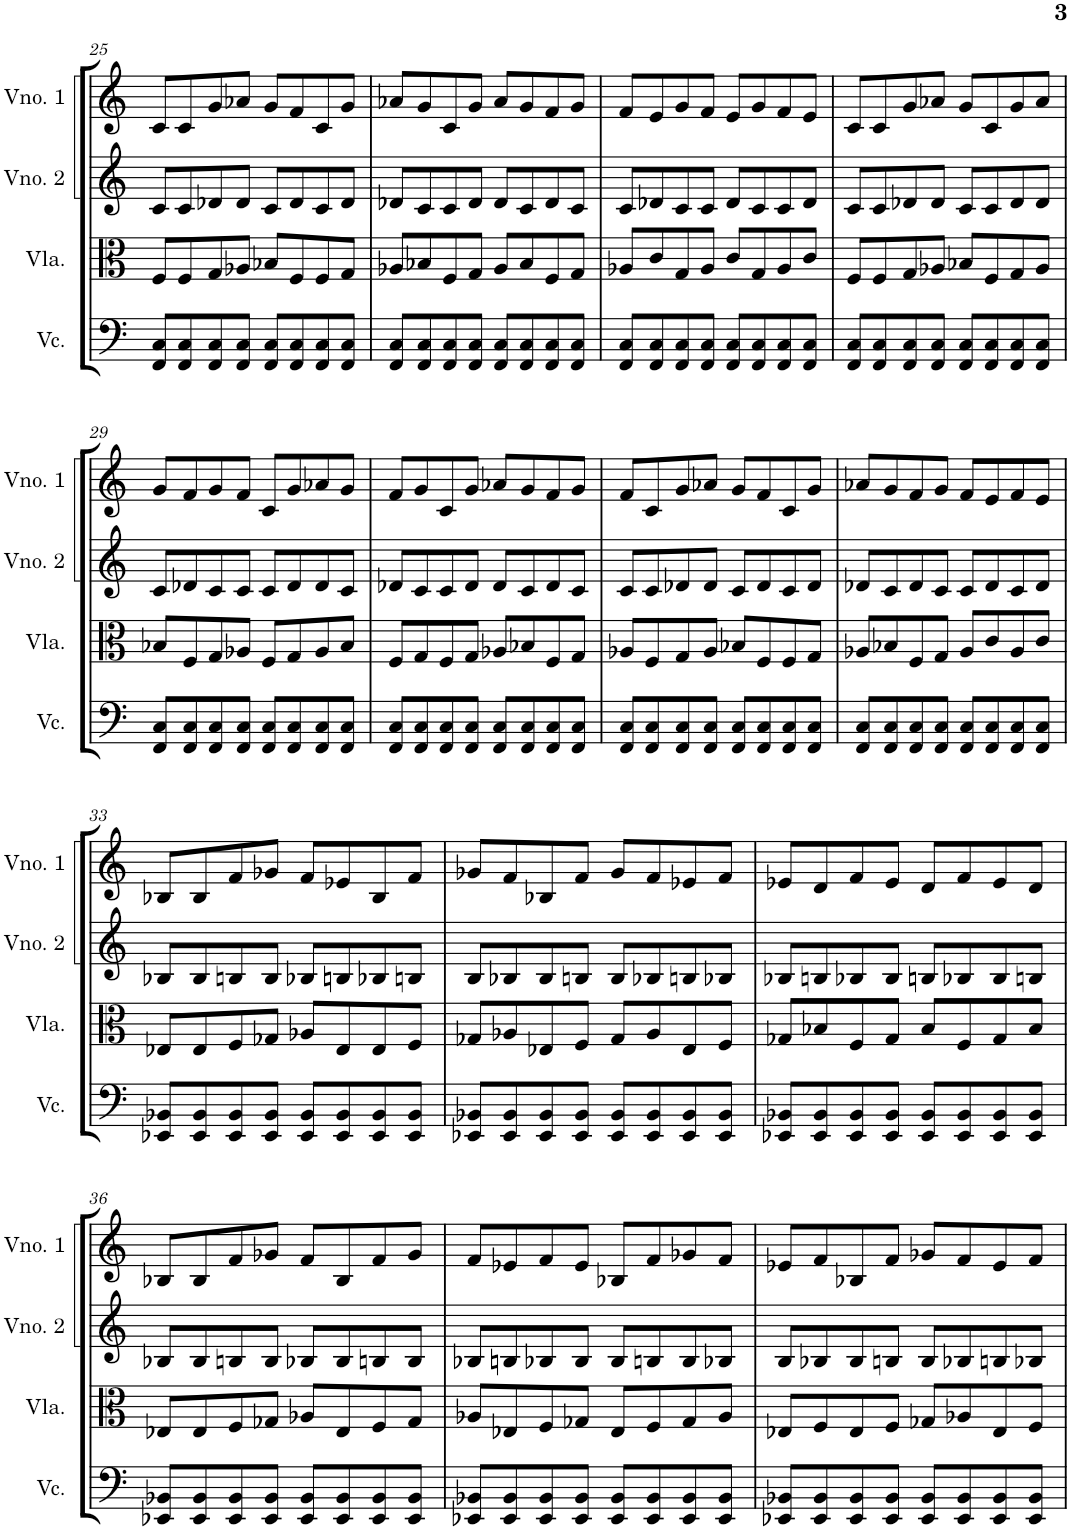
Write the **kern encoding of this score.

**kern	**kern	**kern	**kern
*part4	*part3	*part2	*part1
*staff4	*staff3	*staff2	*staff1
*I"Violoncelo	*I"Viola	*I"Violino 2	*I"Violino 1
*I'Vc.	*I'Vla.	*I'Vno. 2	*I'Vno. 1
!!LO:PB:g=z
*clefF4	*clefC3	*clefG2	*clefG2
*k[]	*k[]	*k[]	*k[]
*M4/4	*M4/4	*M4/4	*M4/4
=25	=25	=25	=25
8FF/ 8C/L	8F/L	8c/L	8c/L
8FF/ 8C/	8F/	8c/	8c/
8FF/ 8C/	8G/	8d-X/	8g/
8FF/ 8C/J	8A-X/J	8d-/J	8a-X/J
8FF/ 8C/L	8B-X/L	8c/L	8g/L
8FF/ 8C/	8F/	8d-/	8f/
8FF/ 8C/	8F/	8c/	8c/
8FF/ 8C/J	8G/J	8d-/J	8g/J
=26	=26	=26	=26
8FF/ 8C/L	8A-X/L	8d-X/L	8a-X/L
8FF/ 8C/	8B-X/	8c/	8g/
8FF/ 8C/	8F/	8c/	8c/
8FF/ 8C/J	8G/J	8d-/J	8g/J
8FF/ 8C/L	8A-/L	8d-/L	8a-/L
8FF/ 8C/	8B-/	8c/	8g/
8FF/ 8C/	8F/	8d-/	8f/
8FF/ 8C/J	8G/J	8c/J	8g/J
=27	=27	=27	=27
8FF/ 8C/L	8A-X/L	8c/L	8f/L
8FF/ 8C/	8c/	8d-X/	8e/
8FF/ 8C/	8G/	8c/	8g/
8FF/ 8C/J	8A-/J	8c/J	8f/J
8FF/ 8C/L	8c/L	8d-/L	8e/L
8FF/ 8C/	8G/	8c/	8g/
8FF/ 8C/	8A-/	8c/	8f/
8FF/ 8C/J	8c/J	8d-/J	8e/J
=28	=28	=28	=28
8FF/ 8C/L	8F/L	8c/L	8c/L
8FF/ 8C/	8F/	8c/	8c/
8FF/ 8C/	8G/	8d-X/	8g/
8FF/ 8C/J	8A-X/J	8d-/J	8a-X/J
8FF/ 8C/L	8B-X/L	8c/L	8g/L
8FF/ 8C/	8F/	8c/	8c/
8FF/ 8C/	8G/	8d-/	8g/
8FF/ 8C/J	8A-/J	8d-/J	8a-/J
!!LO:LB:g=z
=29	=29	=29	=29
8FF/ 8C/L	8B-X/L	8c/L	8g/L
8FF/ 8C/	8F/	8d-X/	8f/
8FF/ 8C/	8G/	8c/	8g/
8FF/ 8C/J	8A-X/J	8c/J	8f/J
8FF/ 8C/L	8F/L	8c/L	8c/L
8FF/ 8C/	8G/	8d-/	8g/
8FF/ 8C/	8A-/	8d-/	8a-X/
8FF/ 8C/J	8B-/J	8c/J	8g/J
=30	=30	=30	=30
8FF/ 8C/L	8F/L	8d-X/L	8f/L
8FF/ 8C/	8G/	8c/	8g/
8FF/ 8C/	8F/	8c/	8c/
8FF/ 8C/J	8G/J	8d-/J	8g/J
8FF/ 8C/L	8A-X/L	8d-/L	8a-X/L
8FF/ 8C/	8B-X/	8c/	8g/
8FF/ 8C/	8F/	8d-/	8f/
8FF/ 8C/J	8G/J	8c/J	8g/J
=31	=31	=31	=31
8FF/ 8C/L	8A-X/L	8c/L	8f/L
8FF/ 8C/	8F/	8c/	8c/
8FF/ 8C/	8G/	8d-X/	8g/
8FF/ 8C/J	8A-/J	8d-/J	8a-X/J
8FF/ 8C/L	8B-X/L	8c/L	8g/L
8FF/ 8C/	8F/	8d-/	8f/
8FF/ 8C/	8F/	8c/	8c/
8FF/ 8C/J	8G/J	8d-/J	8g/J
=32	=32	=32	=32
8FF/ 8C/L	8A-X/L	8d-X/L	8a-X/L
8FF/ 8C/	8B-X/	8c/	8g/
8FF/ 8C/	8F/	8d-/	8f/
8FF/ 8C/J	8G/J	8c/J	8g/J
8FF/ 8C/L	8A-/L	8c/L	8f/L
8FF/ 8C/	8c/	8d-/	8e/
8FF/ 8C/	8A-/	8c/	8f/
8FF/ 8C/J	8c/J	8d-/J	8e/J
!!LO:LB:g=z
=33	=33	=33	=33
8EE-X/ 8BB-X/L	8E-X/L	8B-X/L	8B-X/L
8EE-/ 8BB-/	8E-/	8B-/	8B-/
8EE-/ 8BB-/	8F/	8Bn/	8f/
8EE-/ 8BB-/J	8G-X/J	8B/J	8g-X/J
8EE-/ 8BB-/L	8A-X/L	8B-X/L	8f/L
8EE-/ 8BB-/	8E-/	8Bn/	8e-X/
8EE-/ 8BB-/	8E-/	8B-X/	8B-/
8EE-/ 8BB-/J	8F/J	8Bn/J	8f/J
=34	=34	=34	=34
8EE-X/ 8BB-X/L	8G-X/L	8B/L	8g-X/L
8EE-/ 8BB-/	8A-X/	8B-X/	8f/
8EE-/ 8BB-/	8E-X/	8B-/	8B-X/
8EE-/ 8BB-/J	8F/J	8Bn/J	8f/J
8EE-/ 8BB-/L	8G-/L	8B/L	8g-/L
8EE-/ 8BB-/	8A-/	8B-X/	8f/
8EE-/ 8BB-/	8E-/	8Bn/	8e-X/
8EE-/ 8BB-/J	8F/J	8B-X/J	8f/J
=35	=35	=35	=35
8EE-X/ 8BB-X/L	8G-X/L	8B-X/L	8e-X/L
8EE-/ 8BB-/	8B-X/	8Bn/	8d/
8EE-/ 8BB-/	8F/	8B-X/	8f/
8EE-/ 8BB-/J	8G-/J	8B-/J	8e-/J
8EE-/ 8BB-/L	8B-/L	8Bn/L	8d/L
8EE-/ 8BB-/	8F/	8B-X/	8f/
8EE-/ 8BB-/	8G-/	8B-/	8e-/
8EE-/ 8BB-/J	8B-/J	8Bn/J	8d/J
!!LO:LB:g=z
=36	=36	=36	=36
8EE-X/ 8BB-X/L	8E-X/L	8B-X/L	8B-X/L
8EE-/ 8BB-/	8E-/	8B-/	8B-/
8EE-/ 8BB-/	8F/	8Bn/	8f/
8EE-/ 8BB-/J	8G-X/J	8B/J	8g-X/J
8EE-/ 8BB-/L	8A-X/L	8B-X/L	8f/L
8EE-/ 8BB-/	8E-/	8B-/	8B-/
8EE-/ 8BB-/	8F/	8Bn/	8f/
8EE-/ 8BB-/J	8G-/J	8B/J	8g-/J
=37	=37	=37	=37
8EE-X/ 8BB-X/L	8A-X/L	8B-X/L	8f/L
8EE-/ 8BB-/	8E-X/	8Bn/	8e-X/
8EE-/ 8BB-/	8F/	8B-X/	8f/
8EE-/ 8BB-/J	8G-X/J	8B-/J	8e-/J
8EE-/ 8BB-/L	8E-/L	8B-/L	8B-X/L
8EE-/ 8BB-/	8F/	8Bn/	8f/
8EE-/ 8BB-/	8G-/	8B/	8g-X/
8EE-/ 8BB-/J	8A-/J	8B-X/J	8f/J
=38	=38	=38	=38
8EE-X/ 8BB-X/L	8E-X/L	8B/L	8e-X/L
8EE-/ 8BB-/	8F/	8B-X/	8f/
8EE-/ 8BB-/	8E-/	8B-/	8B-X/
8EE-/ 8BB-/J	8F/J	8Bn/J	8f/J
8EE-/ 8BB-/L	8G-X/L	8B/L	8g-X/L
8EE-/ 8BB-/	8A-X/	8B-X/	8f/
8EE-/ 8BB-/	8E-/	8Bn/	8e-/
8EE-/ 8BB-/J	8F/J	8B-X/J	8f/J
=	=	=	=
*-	*-	*-	*-
